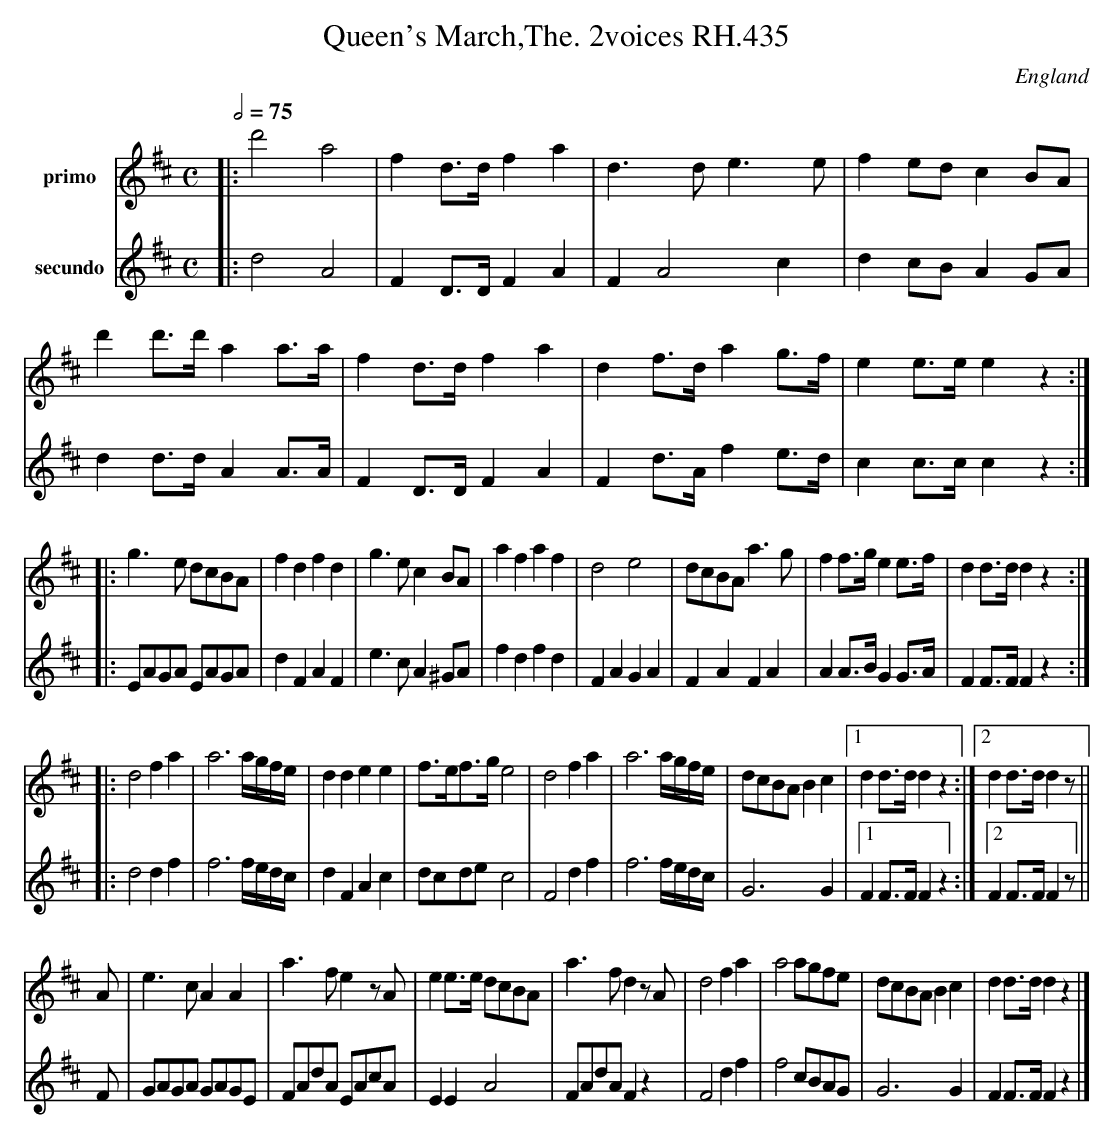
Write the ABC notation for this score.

X:1
T:Queen's March,The. 2voices RH.435
L:1/8
M:C
O:England
Q:2/4=75
V:1 name="primo"
V:2 name="secundo"
K:D
[V:1]|:d'4 a4|f2d>d f2a2|d3d e3e|f2ed c2BA|d'2d'>d' a2a>a|f2d>d f2a2|d2f>d a2g>f|e2e>e e2z2:|
[V:2]|:d4 A4|F2D>D F2A2|F2A4 c2|d2cB A2GA|d2d>d A2A>A|F2D>D F2A2|F2d>A f2e>d|c2c>c c2z2:|
[V:1]|:g3e dcBA|f2d2 f2d2|g3e c2BA|a2f2 a2f2|d4 e4|dcBA a3g|f2f>g e2e>f|d2d>d d2z2:|
[V:2]|:EAGA EAGA|d2F2 A2F2|e3c A2^GA|f2d2 f2d2|F2A2 G2A2|F2A2 F2A2|A2A>B G2G>A|F2F>FF2z2:|
[V:1]|:d4 f2a2|a6 a/g/f/e/|d2d2 e2e2|f>ef>g e4|d4 f2a2|a6 a/g/f/e/|dcBA B2c2|1 d2d>d d2z2:|2 d2d>d d2z||
[V:2]|:d4 d2f2|f6 f/e/d/c/|d2F2 A2c2|dcde c4|F4 d2f2|f6 f/e/d/c/|G6 G2|1 F2F>F F2z2:|2 F2F>F F2z||
[V:1] A|e3c A2A2|a3f e2zA|e2e>e dcBA|a3f d2zA|d4 f2a2|a4 agfe|dcBA B2c2|d2d>d d2z2|]
[V:2] F|GAGA GAGE|FAdA EAcA|E2E2 A4|FAdA F2z2|F4 d2f2|f4 cBAG|G6 G2|F2F>F F2z2|]
